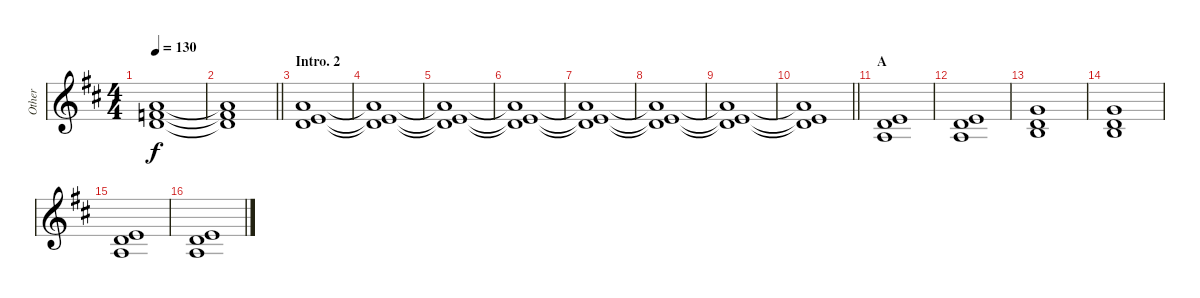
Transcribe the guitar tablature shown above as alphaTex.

\track ("Other" "Other") {instrument pad2warm}
\staff {score}
\tuning (E5 B4 G4 D4 A3 E3 B2) {hide}
\ts (4 4)
\tempo 130
\clef g2
\ks d
(2.3 3.4 5.5).1{dy f} |
\barLineRight lightlight
(2.3{t} 3.4{t} 5.5{t}).1 |
\section ("" "Intro. 2")
(2.3 2.4 5.5).1 |
(2.3{t} 2.4{t} 5.5{t}).1 |
(2.3{t} 2.4{t} 5.5{t}).1 |
(2.3{t} 2.4{t} 5.5{t}).1 |
(2.3{t} 2.4{t} 5.5{t}).1 |
(2.3{t} 2.4{t} 5.5{t}).1 |
(2.3{t} 2.4{t} 5.5{t}).1 |
\barLineRight lightlight
(2.3{t} 2.4{t} 5.5{t}).1 |
\section ("" "A")
(0.4 0.5 12.6).1 |
(0.4 0.5 12.6).1 |
(0.3 0.4 2.5).1 |
(0.3 0.4 2.5).1 |
(0.4 0.5 12.6).1 |
(0.4 0.5 12.6).1
